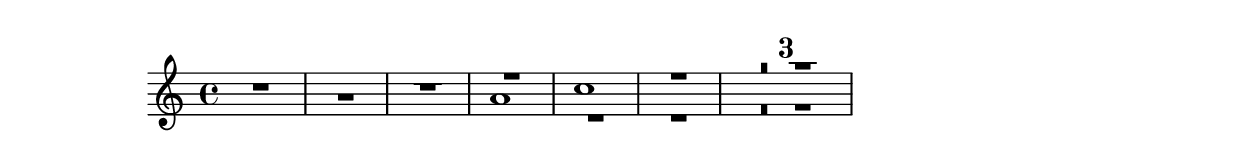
%% Do not edit this file; it is auto-generated from input/new
%% This file is in the public domain.
\version "2.11.42"
\layout { ragged-right= ##t }
\header {
  doctitle = "Positioning multi-measure rests"
  lsrtags = "rhythms,tweaks-and-overrides"
  texidoc = "
Unlike ordinary rests, there is no predefined command
to change the vertical position on the staff of a multi-measure
rest symbol of either form by attaching it to a note.  However,
in polyphonic music multi-measure rests in odd-numbered and
even-numbered voices are vertically separated.  The positioning
of multi-measure rests can be controlled as follows:
 "}
% begin verbatim
\relative c'' {
% Multi-measure rests by default are set under the 2nd line
R1
% They can be moved with an override
\override MultiMeasureRest #'staff-position = #-2
R1
% A value of 0 is the default position;
% the following trick moves the rest to the center line
\override MultiMeasureRest #'staff-position = #-0.01
R1
% Multimeasure rests in odd-numbered voices are under the top line
<< {R1} \\ {a1} >>
% Multi-measure rests in even-numbered voices are under the bottom line
<< {c1} \\ {R1} >>
% They remain separated even in empty bars
<< {R1} \\ {R1} >>
% This brings them together even though there are two voices
\compressFullBarRests
<<
  \revert MultiMeasureRest #'staff-position
  {R1*3}
\\
  \revert MultiMeasureRest #'staff-position
  {R1*3}
>>
}

